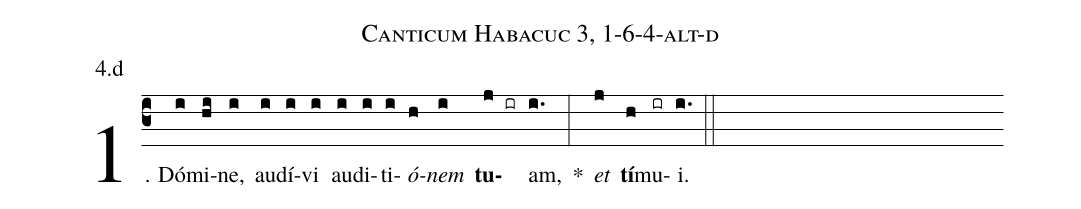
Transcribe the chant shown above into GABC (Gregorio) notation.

name: Canticum Habacuc 3, 1-6-4-alt-d;
annotation: 4.d;
%%
(c3)1. Dó(i)mi(hi)ne,(i) au(i)dí(i)vi(i) au(i)di(i)ti(i)<i>ó</i>(h)<i>nem</i>(i) <b>tu</b>(j ir)am,(i.) *(:) <i>et</i>(j) <b>tí</b>(h)mu(ir)i.(i.) (::)
